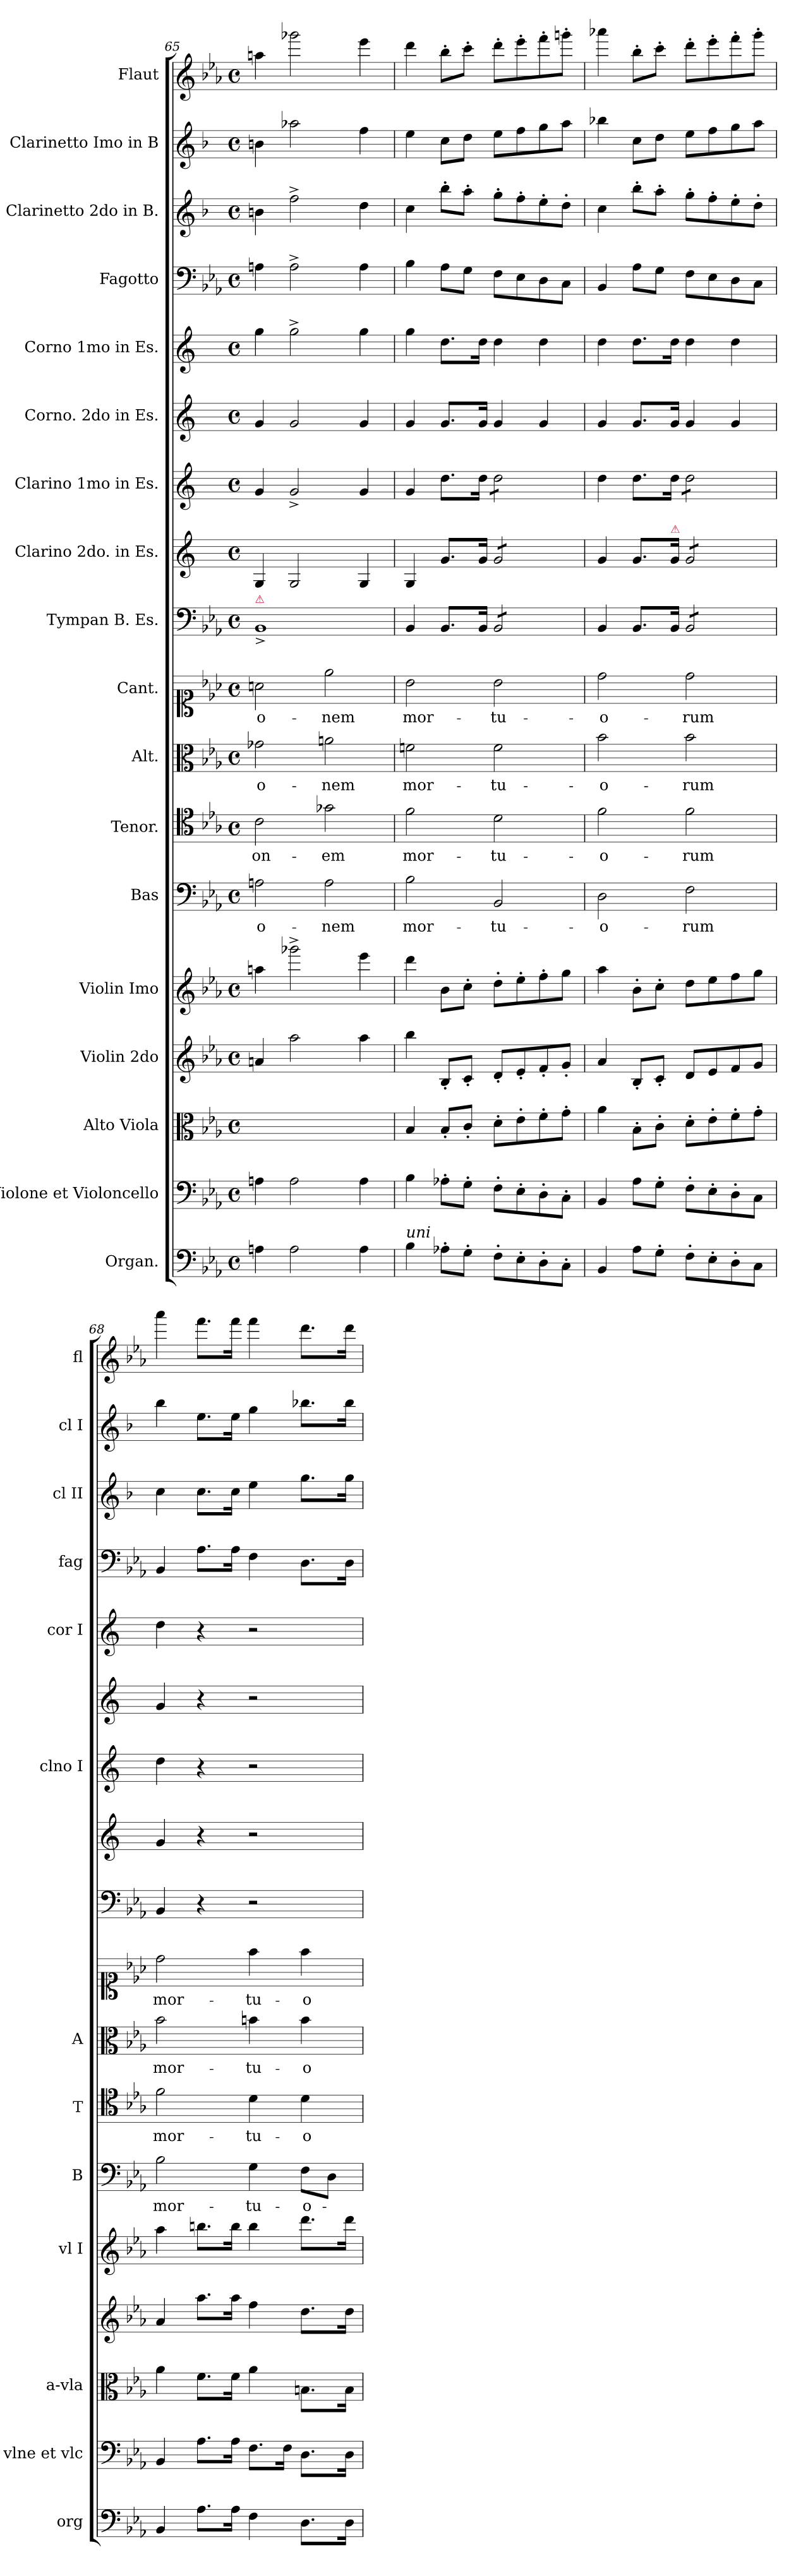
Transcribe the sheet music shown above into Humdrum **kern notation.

**kern	**kern	**kern	**kern	**kern	**kern	**text	**kern	**text	**kern	**text	**kern	**text	**kern	**kern	**kern	**kern	**kern	**kern	**kern	**kern	**kern
*part18	*part17	*part16	*part15	*part14	*part13	*part13	*part12	*part12	*part11	*part11	*part10	*part10	*part9	*part8	*part7	*part6	*part5	*part4	*part3	*part2	*part1
*staff18	*staff17	*staff16	*staff15	*staff14	*staff13	*staff13	*staff12	*staff12	*staff11	*staff11	*staff10	*staff10	*staff9	*staff8	*staff7	*staff6	*staff5	*staff4	*staff3	*staff2	*staff1
*I"Organ.	*I"Violone et Violoncello	*I"Alto Viola	*I"Violin 2do	*I"Violin Imo	*I"Bas	*	*I"Tenor.	*	*I"Alt.	*	*I"Cant.	*	*I"Tympan B. Es.	*I"Clarino 2do. in Es.	*I"Clarino 1mo in Es.	*I"Corno. 2do in Es.	*I"Corno 1mo in Es.	*I"Fagotto	*I"Clarinetto 2do in B.	*I"Clarinetto Imo in B	*I"Flaut
*I'org	*I'vlne et vlc	*I'a-vla	*	*I'vl I	*I'B	*	*I'T	*	*I'A	*	*	*	*	*	*I'clno I	*	*I'cor I	*I'fag	*I'cl II	*I'cl I	*I'fl
*clefF4	*clefF4	*clefC3	*clefG2	*clefG2	*clefF4	*	*clefC4	*	*clefC3	*	*clefC1	*	*clefF4	*clefG2	*clefG2	*clefG2	*clefG2	*clefF4	*clefG2	*clefG2	*clefG2
*	*	*	*	*	*	*	*	*	*	*	*	*	*	*ITrd-2c-3	*ITrd-2c-3	*ITrd5c9	*ITrd5c9	*	*ITrd1c2	*ITrd1c2	*
*k[b-e-a-]	*k[b-e-a-]	*k[b-e-a-]	*k[b-e-a-]	*k[b-e-a-]	*k[b-e-a-]	*	*k[b-e-a-]	*	*k[b-e-a-]	*	*k[b-e-a-]	*	*k[b-e-a-]	*k[b-e-a-]	*k[b-e-a-]	*k[b-e-a-]	*k[b-e-a-]	*k[b-e-a-]	*k[b-e-a-]	*k[b-e-a-]	*k[b-e-a-]
*E-:	*E-:	*E-:	*E-:	*E-:	*E-:	*	*E-:	*	*E-:	*	*E-:	*	*E-:	*E-:	*E-:	*E-:	*E-:	*E-:	*E-:	*E-:	*E-:
*M4/4	*M4/4	*M4/4	*M4/4	*M4/4	*M4/4	*	*M4/4	*	*M4/4	*	*M4/4	*	*M4/4	*M4/4	*M4/4	*M4/4	*M4/4	*M4/4	*M4/4	*M4/4	*M4/4
*met(c)	*met(c)	*met(c)	*met(c)	*met(c)	*met(c)	*	*met(c)	*	*met(c)	*	*met(c)	*	*met(c)	*met(c)	*met(c)	*met(c)	*met(c)	*met(c)	*met(c)	*met(c)	*met(c)
=65	=65	=65	=65	=65	=65	=65	=65	=65	=65	=65	=65	=65	=65	=65	=65	=65	=65	=65	=65	=65	=65
!	!	!	!	!	!	!	!	!	!	!	!	!	!LO:TX:a:color=crimson:t=⚠	!	!	!	!	!	!	!	!
4An\	4An\	4An/yy	4an/	4aan\	2An\	-o-	2c\	-on-	2g-X\	-o-	2an\	-o-	1BB-^>	4B-/	4b-/	4B-/	4b-\	4An\	4an\	4an\	4aan\
2A\	2A\	2e-^\yy	2aa-\	2ggg-X^\	.	.	.	.	.	.	.	.	.	2B-/	2b-^/	2B-/	2b-^\	2A^\	2ee-^\	2gg-X\	2ggg-X\
.	.	.	.	.	2A\	-nem	2g-X\	-em	2an\	-nem	2ee-\	-nem	.	.	.	.	.	.	.	.	.
4A\	4A\	4c\yy	4aa-\	4eee-\	.	.	.	.	.	.	.	.	.	4B-/	4b-/	4B-/	4b-\	4A\	4cc\	4ee-\	4eee-\
=66	=66	=66	=66	=66	=66	=66	=66	=66	=66	=66	=66	=66	=66	=66	=66	=66	=66	=66	=66	=66	=66
!LO:TX:a:i:t=uni	!	!	!	!	!	!	!	!	!	!	!	!	!	!	!	!	!	!	!	!	!
4B-\	4B-\	4B-/	4bb-\	4ddd\	2B-\	mor-	2f\	mor-	2fn\	mor-	2b-\	mor-	4BB-/	4B-/	4b-/	4B-/	4b-\	4B-\	4b-\	4dd\	4ddd\
8A-X'\L	8A-X'\L	8B-'/L	8B-'/L	8b-\L	.	.	.	.	.	.	.	.	8.BB-/L	8.b-/L	8.ff\L	8.B-/L	8.f\L	8A-\L	8aa-'\L	8b-\L	8bb-'\L
8G'\J	8G'\J	8c'/J	8c'/J	8cc'\J	.	.	.	.	.	.	.	.	.	.	.	.	.	8G\J	8gg'\J	8cc\J	8ccc'\J
.	.	.	.	.	.	.	.	.	.	.	.	.	16BB-/Jk	16b-/Jk	16ff\Jk	16B-/Jk	16f\Jk	.	.	.	.
*	*	*	*	*	*	*	*	*	*	*	*	*	*tremolo	*	*	*	*	*	*	*	*
*	*	*	*	*	*	*	*	*	*	*	*	*	*	*tremolo	*	*	*	*	*	*	*
*	*	*	*	*	*	*	*	*	*	*	*	*	*	*	*tremolo	*	*	*	*	*	*
8F'\L	8F'\L	8d'\L	8d'/L	8dd'\L	2BB-/	-tu-	2d\	-tu-	2f\	-tu-	2b-\	-tu-	8BB-/L	8b-/L	8ff\L	4B-/	4f\	8F\L	8ff'\L	8dd\L	8ddd'\L
8E-'\	8E-'\	8e-'\	8e-'/	8ee-'\	.	.	.	.	.	.	.	.	8BB-/	8b-/	8ff\	.	.	8E-\	8ee-'\	8ee-\	8eee-'\
8D'\	8D'\	8f'\	8f'/	8ff'\	.	.	.	.	.	.	.	.	8BB-/	8b-/	8ff\	4B-/	4f\	8D\	8dd'\	8ff\	8fff'\
8C'\J	8C'\J	8g'\J	8g'/J	8gg\J	.	.	.	.	.	.	.	.	8BB-/J	8b-/J	8ff\J	.	.	8C\J	8cc'\J	8gg\J	8gggn'\J
*	*	*	*	*	*	*	*	*	*	*	*	*	*	*	*Xtremolo	*	*	*	*	*	*
*	*	*	*	*	*	*	*	*	*	*	*	*	*	*Xtremolo	*	*	*	*	*	*	*
*	*	*	*	*	*	*	*	*	*	*	*	*	*Xtremolo	*	*	*	*	*	*	*	*
=67	=67	=67	=67	=67	=67	=67	=67	=67	=67	=67	=67	=67	=67	=67	=67	=67	=67	=67	=67	=67	=67
4BB-/	4BB-/	4a-\	4a-/	4aa-\	2D\	-o-	2f\	-o-	2b-\	-o-	2dd\	-o-	4BB-/	4b-/	4ff\	4B-/	4f\	4BB-/	4b-\	4aa-X\	4aaa-X\
8A-\L	8A-\L	8B-'\L	8B-'/L	8b-'\L	.	.	.	.	.	.	.	.	8.BB-/L	8.b-/L	8.ff\L	8.B-/L	8.f\L	8A-\L	8aa-'\L	8b-\L	8bb-'\L
8G'\J	8G'\J	8c'\J	8c'/J	8cc'\J	.	.	.	.	.	.	.	.	.	.	.	.	.	8G\J	8gg'\J	8cc\J	8ccc'\J
!	!	!	!	!	!	!	!	!	!	!	!	!	!	!LO:TX:a:color=crimson:t=⚠	!	!	!	!	!	!	!
.	.	.	.	.	.	.	.	.	.	.	.	.	16BB-/Jk	16b-/Jk	16ff\Jk	16B-/Jk	16f\Jk	.	.	.	.
*	*	*	*	*	*	*	*	*	*	*	*	*	*tremolo	*	*	*	*	*	*	*	*
*	*	*	*	*	*	*	*	*	*	*	*	*	*	*tremolo	*	*	*	*	*	*	*
*	*	*	*	*	*	*	*	*	*	*	*	*	*	*	*tremolo	*	*	*	*	*	*
8F'\L	8F'\L	8d'\L	8d/L	8dd\L	2F\	-rum	2f\	-rum	2b-\	-rum	2dd\	-rum	8BB-/L	8b-/L	8ff\L	4B-/	4f\	8F\L	8ff'\L	8dd\L	8ddd'\L
8E-'\	8E-'\	8e-'\	8e-/	8ee-\	.	.	.	.	.	.	.	.	8BB-/	8b-/	8ff\	.	.	8E-\	8ee-'\	8ee-\	8eee-'\
8D'\	8D'\	8f'\	8f/	8ff\	.	.	.	.	.	.	.	.	8BB-/	8b-/	8ff\	4B-/	4f\	8D\	8dd'\	8ff\	8fff'\
8C\J	8C\J	8g'\J	8g/J	8gg\J	.	.	.	.	.	.	.	.	8BB-/J	8b-/J	8ff\J	.	.	8C\J	8cc'\J	8gg\J	8ggg'\J
*	*	*	*	*	*	*	*	*	*	*	*	*	*	*	*Xtremolo	*	*	*	*	*	*
*	*	*	*	*	*	*	*	*	*	*	*	*	*	*Xtremolo	*	*	*	*	*	*	*
*	*	*	*	*	*	*	*	*	*	*	*	*	*Xtremolo	*	*	*	*	*	*	*	*
=68	=68	=68	=68	=68	=68	=68	=68	=68	=68	=68	=68	=68	=68	=68	=68	=68	=68	=68	=68	=68	=68
4BB-/	4BB-/	4a-\	4a-/	4aa-\	2B-\	mor-	2f\	mor-	2b-\	mor-	2dd\	mor-	4BB-/	4b-/	4ff\	4B-/	4f\	4BB-/	4b-\	4aa-\	4aaa-\
8.A-\L	8.A-\L	8.f\L	8.aa-\L	8.bbn\L	.	.	.	.	.	.	.	.	4r	4r	4r	4r	4r	8.A-\L	8.b-\L	8.dd\L	8.fff\L
16A-\Jk	16A-\Jk	16f\Jk	16aa-\Jk	16bb\Jk	.	.	.	.	.	.	.	.	.	.	.	.	.	16A-\Jk	16b-\Jk	16dd\Jk	16fff\Jk
4F\	8.F\L	4a-\	4ff\	4bb\	4G\	-tu-	4d\	-tu-	4bn\	-tu-	4ff\	-tu-	2r	2r	2r	2r	2r	4F\	4dd\	4ff\	4fff\
.	16F\Jk	.	.	.	.	.	.	.	.	.	.	.	.	.	.	.	.	.	.	.	.
8.D\L	8.D\L	8.Bn\L	8.dd\L	8.ddd\L	8F\L	-o-	4d\	-o-	4b\	-o-	4ff\	-o-	.	.	.	.	.	8.D\L	8.ff\L	8.aa-X\L	8.ddd\L
.	.	.	.	.	8D\J	.	.	.	.	.	.	.	.	.	.	.	.	.	.	.	.
16D\Jk	16D\Jk	16B\Jk	16dd\Jk	16ddd\Jk	.	.	.	.	.	.	.	.	.	.	.	.	.	16D\Jk	16ff\Jk	16aa-\Jk	16ddd\Jk
=	=	=	=	=	=	=	=	=	=	=	=	=	=	=	=	=	=	=	=	=	=
*-	*-	*-	*-	*-	*-	*-	*-	*-	*-	*-	*-	*-	*-	*-	*-	*-	*-	*-	*-	*-	*-
